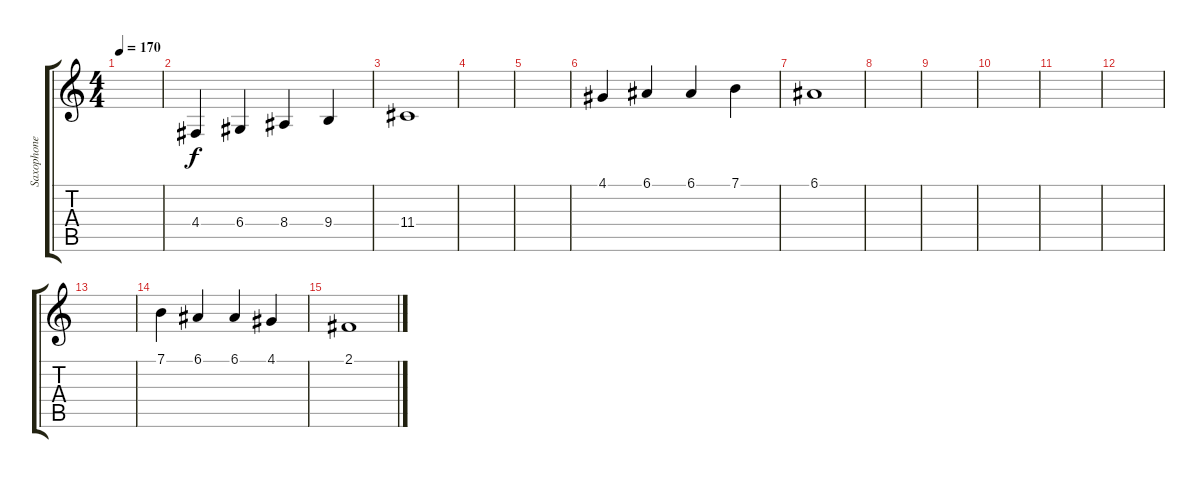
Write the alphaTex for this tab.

\track ("Saxophone" "Saxophone") {instrument altosax}
\staff {score tabs}
\tuning (E4 B3 G3 D3 A2 E2) {hide}
\ts (4 4)
\tempo 170
\clef g2
\ks c
|
4.4.4 6.4.4 8.4.4 9.4.4 |
11.4.1 |
|
|
4.1.4 6.1.4 6.1.4 7.1.4 |
6.1.1 |
|
|
|
|
|
|
7.1.4 6.1.4 6.1.4 4.1.4 |
2.1.1
